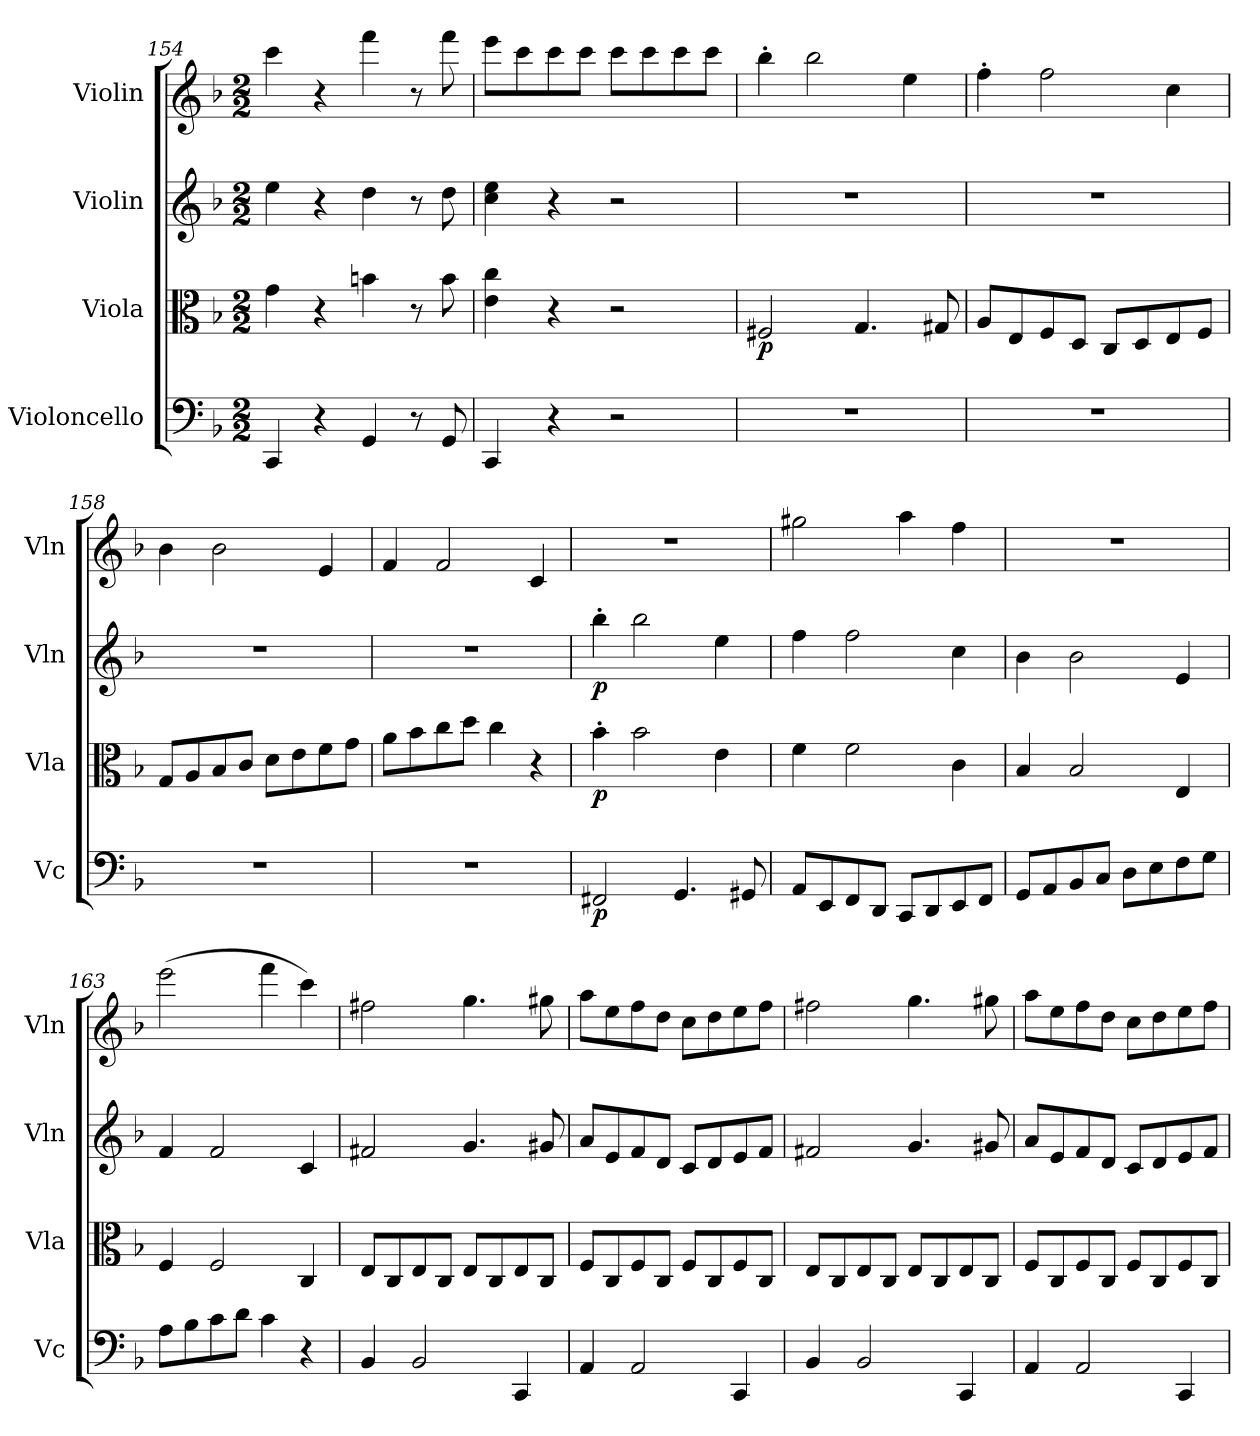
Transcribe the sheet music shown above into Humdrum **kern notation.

**kern	**dynam	**kern	**dynam	**kern	**dynam	**kern
*part4	*part4	*part3	*part3	*part2	*part2	*part1
*staff4	*staff4	*staff3	*staff3	*staff2	*staff2	*staff1
*I"Violoncello	*	*I"Viola	*	*I"Violin	*	*I"Violin
*I'Vc	*	*I'Vla	*	*I'Vln	*	*I'Vln
*clefF4	*	*clefC3	*	*clefG2	*	*clefG2
*k[b-]	*	*k[b-]	*	*k[b-]	*	*k[b-]
*M2/2	*	*M2/2	*	*M2/2	*	*M2/2
=154	=154	=154	=154	=154	=154	=154
4CC/	.	4g\	.	4ee\	.	4ccc\
4r	.	4r	.	4r	.	4r
4GG/	.	4bn\	.	4dd\	.	4fff\
8r	.	8r	.	8r	.	8r
8GG/	.	8b\	.	8dd\	.	8fff\
=155	=155	=155	=155	=155	=155	=155
4CC/	.	4e\ 4cc\	.	4cc\ 4ee\	.	8eee\L
.	.	.	.	.	.	8ccc\
4r	.	4r	.	4r	.	8ccc\
.	.	.	.	.	.	8ccc\J
2r	.	2r	.	2r	.	8ccc\L
.	.	.	.	.	.	8ccc\
.	.	.	.	.	.	8ccc\
.	.	.	.	.	.	8ccc\J
=156	=156	=156	=156	=156	=156	=156
1r	.	2F#X/	p	1r	.	4bb-'\
.	.	.	.	.	.	2bb-\
.	.	4.G/	.	.	.	.
.	.	.	.	.	.	4ee\
.	.	8G#X/	.	.	.	.
=157	=157	=157	=157	=157	=157	=157
1r	.	8A/L	.	1r	.	4ff'\
.	.	8E/	.	.	.	.
.	.	8F/	.	.	.	2ff\
.	.	8D/J	.	.	.	.
.	.	8C/L	.	.	.	.
.	.	8D/	.	.	.	.
.	.	8E/	.	.	.	4cc\
.	.	8F/J	.	.	.	.
=158	=158	=158	=158	=158	=158	=158
1r	.	8G/L	.	1r	.	4b-\
.	.	8A/	.	.	.	.
.	.	8B-/	.	.	.	2b-\
.	.	8c/J	.	.	.	.
.	.	8d\L	.	.	.	.
.	.	8e\	.	.	.	.
.	.	8f\	.	.	.	4e/
.	.	8g\J	.	.	.	.
=159	=159	=159	=159	=159	=159	=159
1r	.	8a\L	.	1r	.	4f/
.	.	8b-\	.	.	.	.
.	.	8cc\	.	.	.	2f/
.	.	8dd\J	.	.	.	.
.	.	4cc\	.	.	.	.
.	.	4r	.	.	.	4c/
=160	=160	=160	=160	=160	=160	=160
2FF#X/	p	4b-'\	p	4bb-'\	p	1r
.	.	2b-\	.	2bb-\	.	.
4.GG/	.	.	.	.	.	.
.	.	4e\	.	4ee\	.	.
8GG#X/	.	.	.	.	.	.
=161	=161	=161	=161	=161	=161	=161
8AA/L	.	4f\	.	4ff\	.	2gg#X\
8EE/	.	.	.	.	.	.
8FF/	.	2f\	.	2ff\	.	.
8DD/J	.	.	.	.	.	.
8CC/L	.	.	.	.	.	4aa\
8DD/	.	.	.	.	.	.
8EE/	.	4c\	.	4cc\	.	4ff\
8FF/J	.	.	.	.	.	.
=162	=162	=162	=162	=162	=162	=162
8GG/L	.	4B-/	.	4b-\	.	1r
8AA/	.	.	.	.	.	.
8BB-/	.	2B-/	.	2b-\	.	.
8C/J	.	.	.	.	.	.
8D\L	.	.	.	.	.	.
8E\	.	.	.	.	.	.
8F\	.	4E/	.	4e/	.	.
8G\J	.	.	.	.	.	.
=163	=163	=163	=163	=163	=163	=163
8A\L	.	4F/	.	4f/	.	(2eee\
8B-\	.	.	.	.	.	.
8c\	.	2F/	.	2f/	.	.
8d\J	.	.	.	.	.	.
4c\	.	.	.	.	.	4fff\
4r	.	4C/	.	4c/	.	4ccc\)
=164	=164	=164	=164	=164	=164	=164
4BB-/	.	8E/L	.	2f#X/	.	2ff#X\
.	.	8C/	.	.	.	.
2BB-/	.	8E/	.	.	.	.
.	.	8C/J	.	.	.	.
.	.	8E/L	.	4.g/	.	4.gg\
.	.	8C/	.	.	.	.
4CC/	.	8E/	.	.	.	.
.	.	8C/J	.	8g#X/	.	8gg#X\
=165	=165	=165	=165	=165	=165	=165
4AA/	.	8F/L	.	8a/L	.	8aa\L
.	.	8C/	.	8e/	.	8ee\
2AA/	.	8F/	.	8f/	.	8ff\
.	.	8C/J	.	8d/J	.	8dd\J
.	.	8F/L	.	8c/L	.	8cc\L
.	.	8C/	.	8d/	.	8dd\
4CC/	.	8F/	.	8e/	.	8ee\
.	.	8C/J	.	8f/J	.	8ff\J
=166	=166	=166	=166	=166	=166	=166
4BB-/	.	8E/L	.	2f#X/	.	2ff#X\
.	.	8C/	.	.	.	.
2BB-/	.	8E/	.	.	.	.
.	.	8C/J	.	.	.	.
.	.	8E/L	.	4.g/	.	4.gg\
.	.	8C/	.	.	.	.
4CC/	.	8E/	.	.	.	.
.	.	8C/J	.	8g#X/	.	8gg#X\
=167	=167	=167	=167	=167	=167	=167
4AA/	.	8F/L	.	8a/L	.	8aa\L
.	.	8C/	.	8e/	.	8ee\
2AA/	.	8F/	.	8f/	.	8ff\
.	.	8C/J	.	8d/J	.	8dd\J
.	.	8F/L	.	8c/L	.	8cc\L
.	.	8C/	.	8d/	.	8dd\
4CC/	.	8F/	.	8e/	.	8ee\
.	.	8C/J	.	8f/J	.	8ff\J
=	=	=	=	=	=	=
*-	*-	*-	*-	*-	*-	*-
